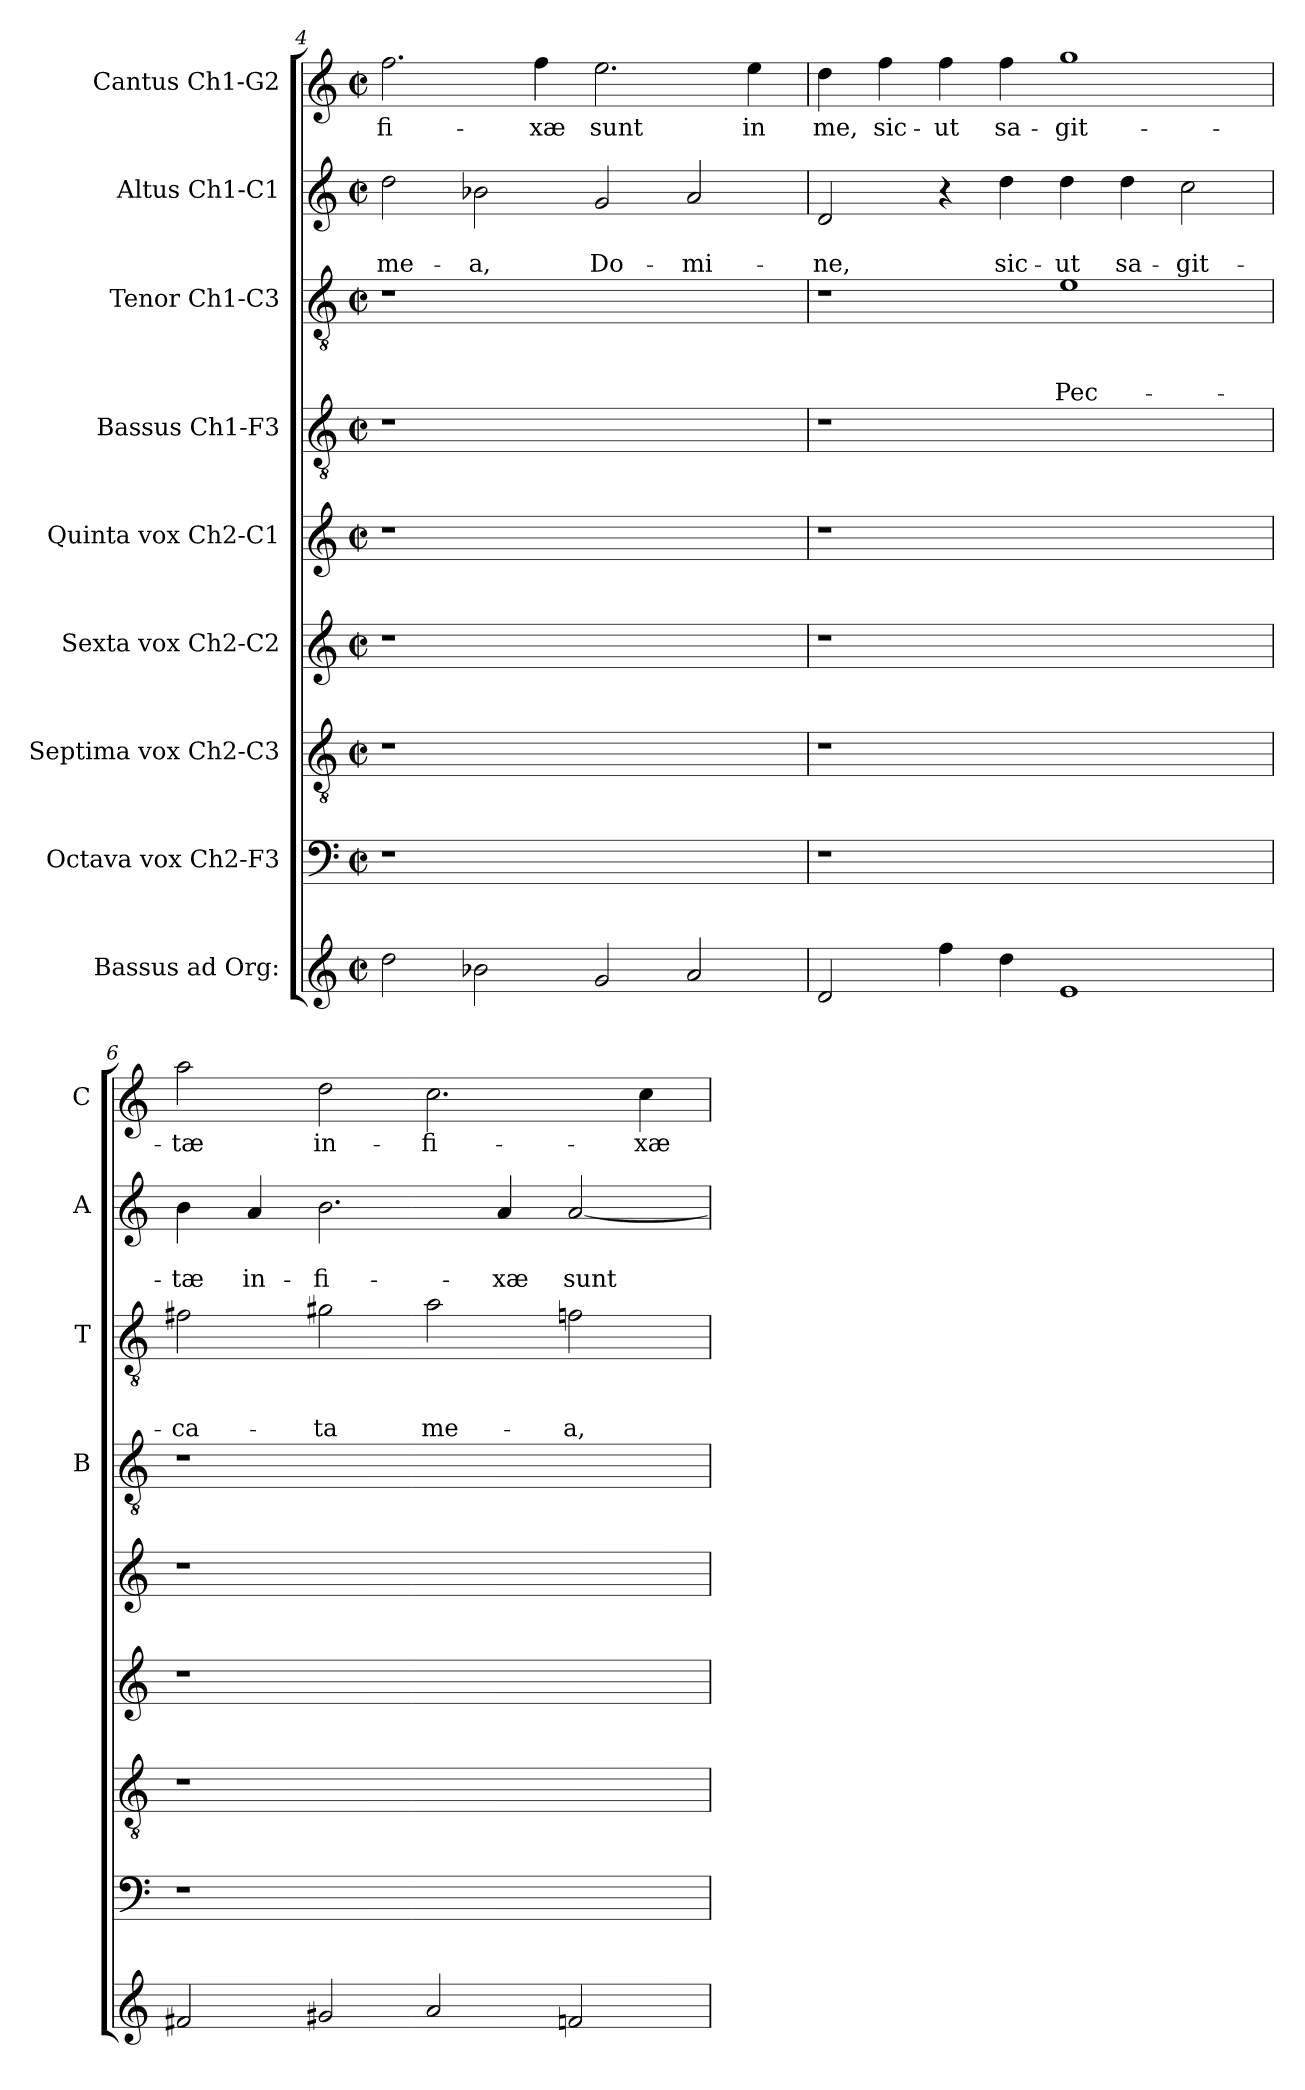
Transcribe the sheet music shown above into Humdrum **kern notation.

**kern	**kern	**kern	**kern	**kern	**kern	**kern	**text	**text	**text	**kern	**text	**text	**kern	**text
*part9	*part8	*part7	*part6	*part5	*part4	*part3	*part3	*part3	*part3	*part2	*part2	*part2	*part1	*part1
*staff9	*staff8	*staff7	*staff6	*staff5	*staff4	*staff3	*staff3	*staff3	*staff3	*staff2	*staff2	*staff2	*staff1	*staff1
*I"Bassus ad Org:	*I"Octava vox Ch2-F3	*I"Septima vox Ch2-C3	*I"Sexta vox Ch2-C2	*I"Quinta vox Ch2-C1	*I"Bassus Ch1-F3	*I"Tenor Ch1-C3	*	*	*	*I"Altus Ch1-C1	*	*	*I"Cantus Ch1-G2	*
*	*	*	*	*	*I'B	*I'T	*	*	*	*I'A	*	*	*I'C	*
*clefG2	*clefF4	*clefGv2	*clefG2	*clefG2	*clefGv2	*clefGv2	*	*	*	*clefG2	*	*	*clefG2	*
*k[]	*k[]	*k[]	*k[]	*k[]	*k[]	*k[]	*	*	*	*k[]	*	*	*k[]	*
*C:	*C:	*C:	*C:	*C:	*C:	*C:	*	*	*	*C:	*	*	*C:	*
*M2/2	*M2/2	*M2/2	*M2/2	*M2/2	*M2/2	*M2/2	*	*	*	*M2/2	*	*	*M2/2	*
*met(c|)	*met(c|)	*met(c|)	*met(c|)	*met(c|)	*met(c|)	*met(c|)	*	*	*	*met(c|)	*	*	*met(c|)	*
=4	=4	=4	=4	=4	=4	=4	=4	=4	=4	=4	=4	=4	=4	=4
!	!	!	!	!	!	!	!	!	!	!	!	!LO:LY:b	!	!LO:LY:b
2dd\	1r	1r	1r	1r	1r	1r	.	.	.	2dd\	.	me-	2.ff\	-fi-
!	!	!	!	!	!	!	!	!	!	!	!	!LO:LY:b	!	!
2b-X\	.	.	.	.	.	.	.	.	.	2b-X\	.	-a,	.	.
!	!	!	!	!	!	!	!	!	!	!	!	!	!	!LO:LY:b
.	.	.	.	.	.	.	.	.	.	.	.	.	4ff\	-xæ
!	!	!	!	!	!	!	!	!	!	!	!	!LO:LY:b	!	!LO:LY:b
2g/	1ryy	1ryy	1ryy	1ryy	1ryy	1ryy	.	.	.	2g/	.	Do-	2.ee\	sunt
!	!	!	!	!	!	!	!	!	!	!	!	!LO:LY:b	!	!
2a/	.	.	.	.	.	.	.	.	.	2a/	.	-mi-	.	.
!	!	!	!	!	!	!	!	!	!	!	!	!	!	!LO:LY:b
.	.	.	.	.	.	.	.	.	.	.	.	.	4ee\	in
=5	=5	=5	=5	=5	=5	=5	=5	=5	=5	=5	=5	=5	=5	=5
!	!	!	!	!	!	!	!	!	!	!	!	!LO:LY:b	!	!LO:LY:b
2d/	1r	1r	1r	1r	1r	1r	.	.	.	2d/	.	-ne,	4dd\	me,
!	!	!	!	!	!	!	!	!	!	!	!	!	!	!LO:LY:b
.	.	.	.	.	.	.	.	.	.	.	.	.	4ff\	sic-
!	!	!	!	!	!	!	!	!	!	!	!	!	!	!LO:LY:b
4ff\	.	.	.	.	.	.	.	.	.	4r	.	.	4ff\	-ut
!	!	!	!	!	!	!	!	!	!	!	!	!LO:LY:b	!	!LO:LY:b
4dd\	.	.	.	.	.	.	.	.	.	4dd\	.	sic-	4ff\	sa-
!	!	!	!	!	!	!	!	!	!LO:LY:b	!	!	!LO:LY:b	!	!LO:LY:b
1e	1ryy	1ryy	1ryy	1ryy	1ryy	1e	.	.	Pec-	4dd\	.	-ut	1gg	-git-
!	!	!	!	!	!	!	!	!	!	!	!	!LO:LY:b	!	!
.	.	.	.	.	.	.	.	.	.	4dd\	.	sa-	.	.
!	!	!	!	!	!	!	!	!	!	!	!	!LO:LY:b	!	!
.	.	.	.	.	.	.	.	.	.	2cc\	.	-git-	.	.
!!LO:LB:g=z
=6	=6	=6	=6	=6	=6	=6	=6	=6	=6	=6	=6	=6	=6	=6
!	!	!	!	!	!	!	!	!	!LO:LY:b	!	!	!LO:LY:b	!	!LO:LY:b
2f#X/	1r	1r	1r	1r	1r	2f#X\	.	.	-ca-	4b\	.	-tæ	2aa\	-tæ
!	!	!	!	!	!	!	!	!	!	!	!	!LO:LY:b	!	!
.	.	.	.	.	.	.	.	.	.	4a/	.	in-	.	.
!	!	!	!	!	!	!	!	!	!LO:LY:b	!	!	!LO:LY:b	!	!LO:LY:b
2g#X/	.	.	.	.	.	2g#X\	.	.	-ta	2.b\	.	-fi-	2dd\	in-
!	!	!	!	!	!	!	!	!	!LO:LY:b	!	!	!	!	!LO:LY:b
2a/	1ryy	1ryy	1ryy	1ryy	1ryy	2a\	.	.	me-	.	.	.	2.cc\	-fi-
!	!	!	!	!	!	!	!	!	!	!	!	!LO:LY:b	!	!
.	.	.	.	.	.	.	.	.	.	4a/	.	-xæ	.	.
!	!	!	!	!	!	!	!	!	!LO:LY:b	!	!	!LO:LY:b	!	!
2fn/	.	.	.	.	.	2fn\	.	.	-a,	[2a/	.	sunt	.	.
!	!	!	!	!	!	!	!	!	!	!	!	!	!	!LO:LY:b
.	.	.	.	.	.	.	.	.	.	.	.	.	4cc\	-xæ
=	=	=	=	=	=	=	=	=	=	=	=	=	=	=
*-	*-	*-	*-	*-	*-	*-	*-	*-	*-	*-	*-	*-	*-	*-
